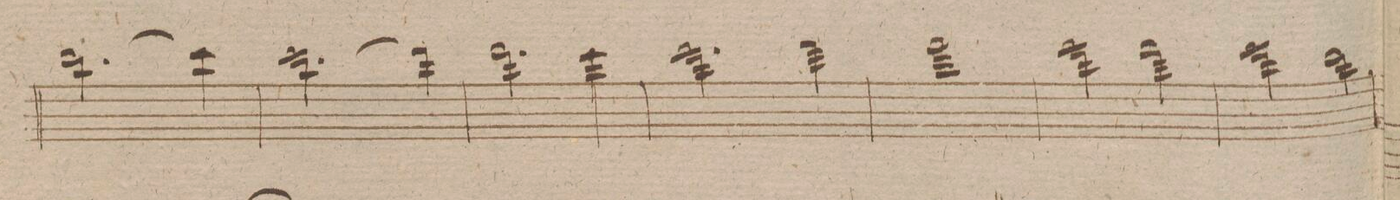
**kern	**dynam
*I"Flauto 1mo	*
*clefG2	*
*k[f#c#g#d#]	*
*met(c)	*
*M4/4	*
(>2.bb\)	.
4ccc#\)	.
=48	=48
(>2.ccc#\	.
4ddd#\)	.
=49	=49
2.ddd#\	.
4eee\	.
=50	=50
2.eee\	.
4fff#\	.
=51	=51
1fff#\	.
=52	=52
2eee\	.
2fff#\	.
=53	=53
2eee\	.
2ddd#\	.
=54	=54
*-	*-
